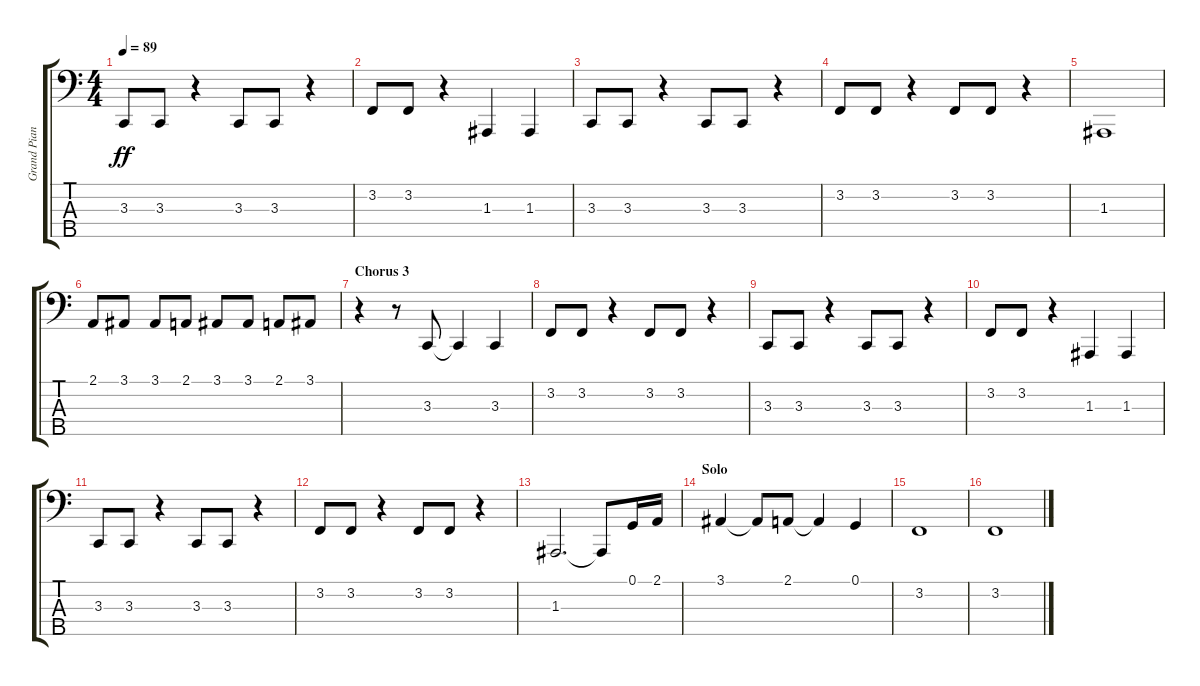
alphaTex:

\track ("Grand Piano (Staff 2)" "Grand Pian") {instrument acousticgrandpiano}
\staff {score tabs}
\tuning (G2 D2 A1 E1 B0) {hide}
\ts (4 4)
\tempo 89
\clef f4
\ks c
3.3.8{dy ff} 3.3.8 r.4 3.3.8 3.3.8 r.4 |
3.2.8 3.2.8 r.4 1.3.4 1.3.4 |
3.3.8 3.3.8 r.4 3.3.8 3.3.8 r.4 |
3.2.8 3.2.8 r.4 3.2.8 3.2.8 r.4 |
1.3.1 |
2.1.8 3.1.8 3.1.8 2.1.8 3.1.8 3.1.8 2.1.8 3.1.8 |
\section ("" "Chorus 3")
r.4 r.8 3.3.8 3.3{t}.4 3.3.4 |
3.2.8 3.2.8 r.4 3.2.8 3.2.8 r.4 |
3.3.8 3.3.8 r.4 3.3.8 3.3.8 r.4 |
3.2.8 3.2.8 r.4 1.3.4 1.3.4 |
3.3.8 3.3.8 r.4 3.3.8 3.3.8 r.4 |
3.2.8 3.2.8 r.4 3.2.8 3.2.8 r.4 |
1.3.2{d} 1.3{t}.8 0.1.16 2.1.16 |
\section ("" "Solo")
3.1.4 3.1{t}.8 2.1.8 2.1{t}.4 0.1.4 |
3.2.1 |
3.2.1
